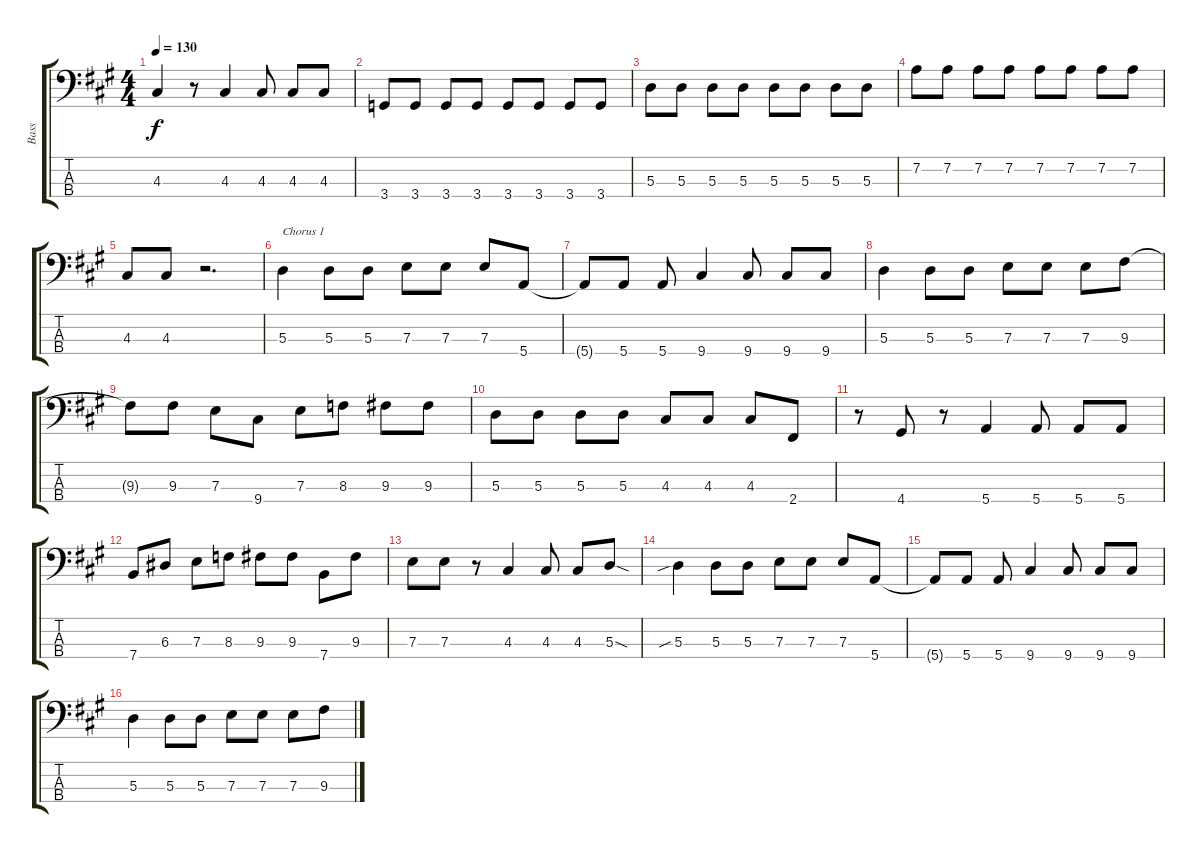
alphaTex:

\track ("Bass" "Bass") {instrument electricbassfinger}
\staff {score tabs}
\tuning (G2 D2 A1 E1) {hide}
\ts (4 4)
\tempo 130
\clef f4
\ks a
4.3.4{dy f} r.8 4.3.4 4.3.8 4.3.8 4.3.8 |
3.4.8 3.4.8 3.4.8 3.4.8 3.4.8 3.4.8 3.4.8 3.4.8 |
5.3.8 5.3.8 5.3.8 5.3.8 5.3.8 5.3.8 5.3.8 5.3.8 |
7.2.8 7.2.8 7.2.8 7.2.8 7.2.8 7.2.8 7.2.8 7.2.8 |
4.3.8 4.3.8 r.2{d} |
5.3.4{txt "Chorus 1"} 5.3.8 5.3.8 7.3.8 7.3.8 7.3.8 5.4.8 |
5.4{t}.8 5.4.8 5.4.8 9.4.4 9.4.8 9.4.8 9.4.8 |
5.3.4 5.3.8 5.3.8 7.3.8 7.3.8 7.3.8 9.3.8 |
9.3{t}.8 9.3.8 7.3.8 9.4.8 7.3.8 8.3.8 9.3.8 9.3.8 |
5.3.8 5.3.8 5.3.8 5.3.8 4.3.8 4.3.8 4.3.8 2.4.8 |
r.8 4.4.8 r.8 5.4.4 5.4.8 5.4.8 5.4.8 |
7.4.8 6.3.8 7.3.8 8.3.8 9.3.8 9.3.8 7.4.8 9.3.8 |
7.3.8 7.3.8 r.8 4.3.4 4.3.8 4.3.8 5.3{sod}.8 |
5.3{sib}.4 5.3.8 5.3.8 7.3.8 7.3.8 7.3.8 5.4.8 |
5.4{t}.8 5.4.8 5.4.8 9.4.4 9.4.8 9.4.8 9.4.8 |
5.3.4 5.3.8 5.3.8 7.3.8 7.3.8 7.3.8 9.3.8
